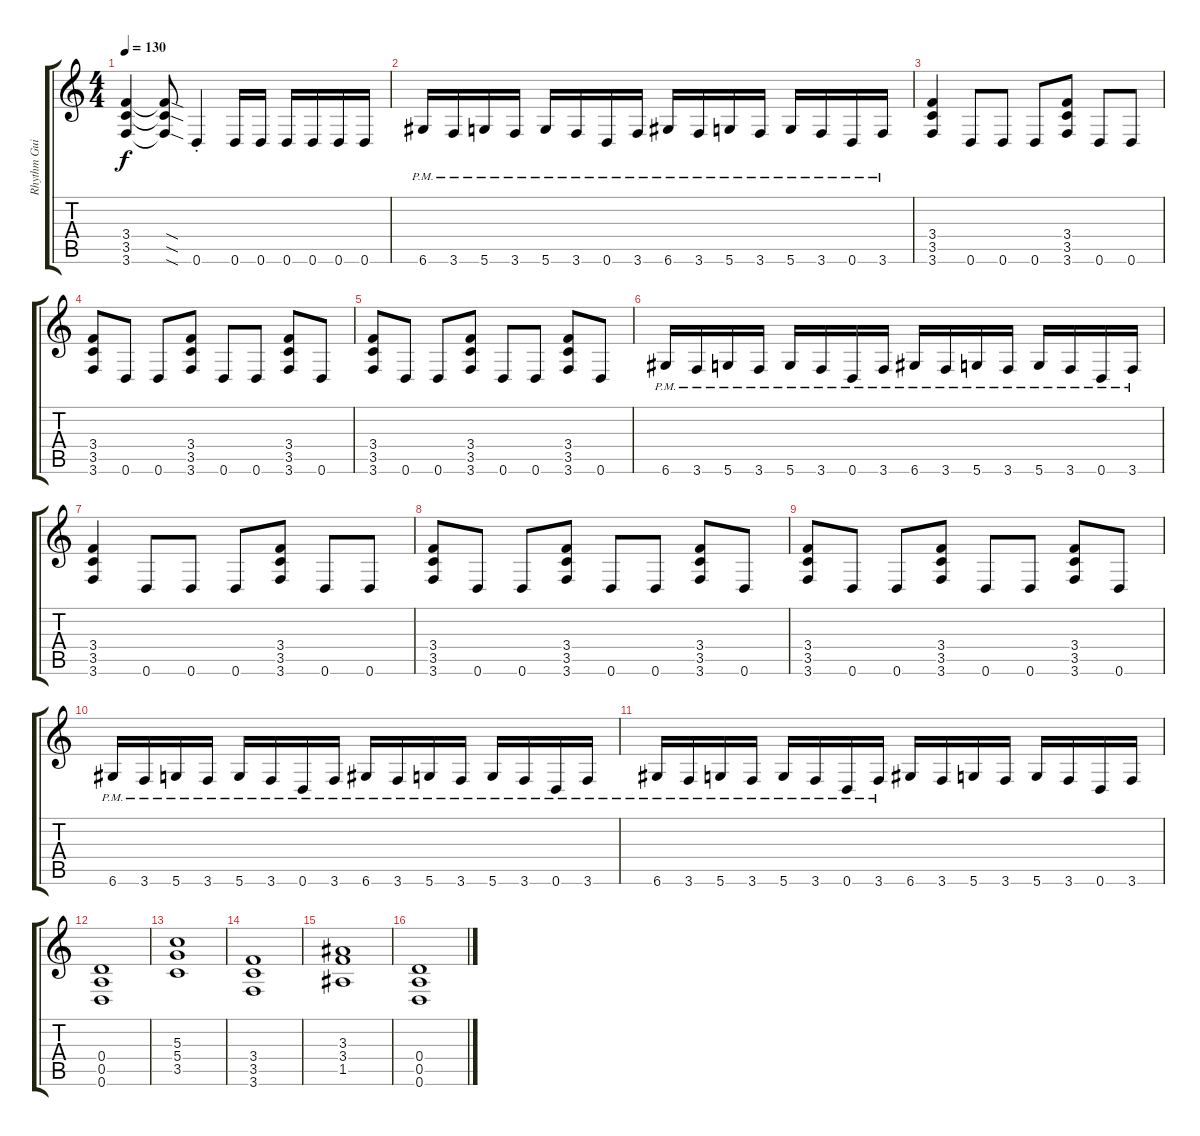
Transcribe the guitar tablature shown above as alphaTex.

\track ("Rhythm Guitar 1" "Rhythm Gui") {instrument distortionguitar}
\staff {score tabs}
\tuning (E4 B3 G3 D3 A2 D2) {hide}
\ts (4 4)
\tempo 130
\clef g2
\ks c
(3.4 3.5 3.6).4{dy f} (3.4{sod t} 3.5{sod t} 3.6{sod t}).8 0.6{st}.4 0.6.16 0.6.16 0.6.16 0.6.16 0.6.16 0.6.16 |
6.6{pm}.16 3.6{pm}.16 5.6{pm}.16 3.6{pm}.16 5.6{pm}.16 3.6{pm}.16 0.6{pm}.16 3.6{pm}.16 6.6{pm}.16 3.6{pm}.16 5.6{pm}.16 3.6{pm}.16 5.6{pm}.16 3.6{pm}.16 0.6{pm}.16 3.6{pm}.16 |
(3.4 3.5 3.6).4 0.6.8 0.6.8 0.6.8 (3.4 3.5 3.6).8 0.6.8 0.6.8 |
(3.4 3.5 3.6).8 0.6.8 0.6.8 (3.4 3.5 3.6).8 0.6.8 0.6.8 (3.4 3.5 3.6).8 0.6.8 |
(3.4 3.5 3.6).8 0.6.8 0.6.8 (3.4 3.5 3.6).8 0.6.8 0.6.8 (3.4 3.5 3.6).8 0.6.8 |
6.6{pm}.16 3.6{pm}.16 5.6{pm}.16 3.6{pm}.16 5.6{pm}.16 3.6{pm}.16 0.6{pm}.16 3.6{pm}.16 6.6{pm}.16 3.6{pm}.16 5.6{pm}.16 3.6{pm}.16 5.6{pm}.16 3.6{pm}.16 0.6{pm}.16 3.6{pm}.16 |
(3.4 3.5 3.6).4 0.6.8 0.6.8 0.6.8 (3.4 3.5 3.6).8 0.6.8 0.6.8 |
(3.4 3.5 3.6).8 0.6.8 0.6.8 (3.4 3.5 3.6).8 0.6.8 0.6.8 (3.4 3.5 3.6).8 0.6.8 |
(3.4 3.5 3.6).8 0.6.8 0.6.8 (3.4 3.5 3.6).8 0.6.8 0.6.8 (3.4 3.5 3.6).8 0.6.8 |
6.6{pm}.16 3.6{pm}.16 5.6{pm}.16 3.6{pm}.16 5.6{pm}.16 3.6{pm}.16 0.6{pm}.16 3.6{pm}.16 6.6{pm}.16 3.6{pm}.16 5.6{pm}.16 3.6{pm}.16 5.6{pm}.16 3.6{pm}.16 0.6{pm}.16 3.6{pm}.16 |
6.6{pm}.16 3.6{pm}.16 5.6{pm}.16 3.6{pm}.16 5.6{pm}.16 3.6{pm}.16 0.6{pm}.16 3.6{pm}.16 6.6.16 3.6.16 5.6.16 3.6.16 5.6.16 3.6.16 0.6.16 3.6.16 |
(0.4 0.5 0.6).1 |
(5.3 5.4 3.5).1 |
(3.4 3.5 3.6).1 |
(3.3 3.4 1.5).1 |
(0.4 0.5 0.6).1
